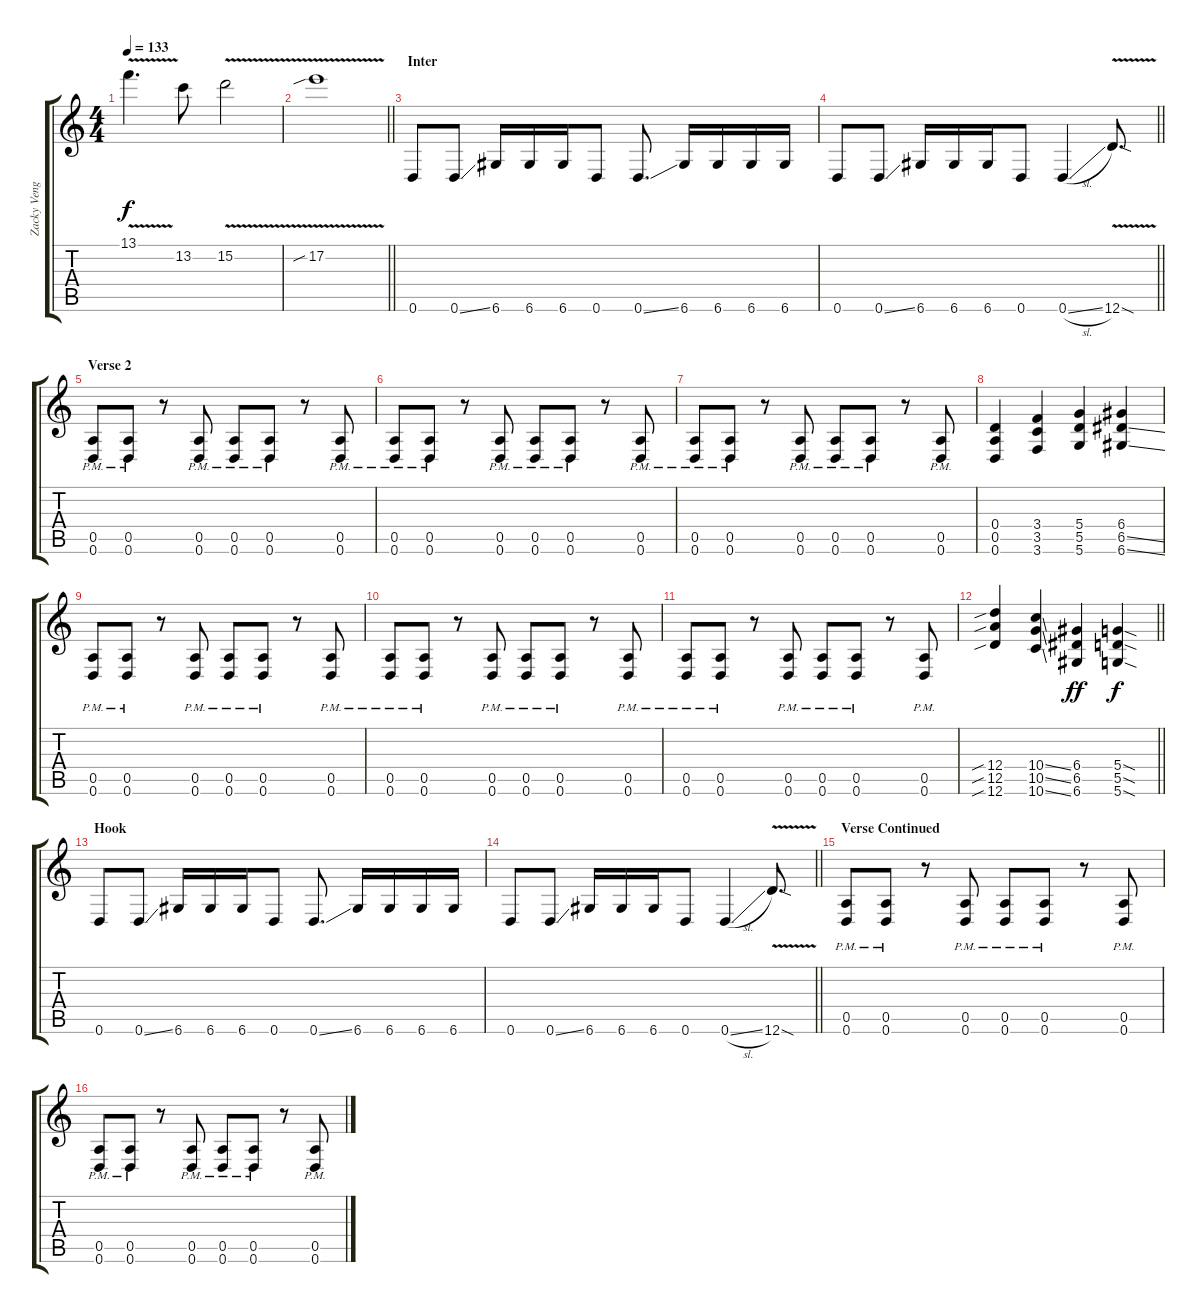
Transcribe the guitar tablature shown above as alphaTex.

\track ("Zacky Vengeance [Guitar]" "Zacky Veng") {instrument distortionguitar}
\staff {score tabs}
\tuning (E4 B3 G3 D3 A2 D2) {hide}
\ts (4 4)
\tempo 133
\clef g2
\ks c
13.1{v}.4{d dy f} 13.2.8 15.2{v}.2 |
\barLineRight lightlight
17.2{v sib}.1 |
\section ("" "Inter")
0.6.8 0.6{ss}.8 6.6.16 6.6.16 6.6.16 0.6.8 0.6{ss}.8{d} 6.6.16 6.6.16 6.6.16 6.6.16 |
\barLineRight lightlight
0.6.8 0.6{ss}.8 6.6.16 6.6.16 6.6.16 0.6.8 0.6{sl}.4 12.6{v sod}.8{d} |
\section ("" "Verse 2")
(0.5{pm} 0.6{pm}).8 (0.5{pm} 0.6{pm}).8 r.8 (0.5{pm} 0.6{pm}).8 (0.5{pm} 0.6{pm}).8 (0.5{pm} 0.6{pm}).8 r.8 (0.5{pm} 0.6{pm}).8 |
(0.5{pm} 0.6{pm}).8 (0.5{pm} 0.6{pm}).8 r.8 (0.5{pm} 0.6{pm}).8 (0.5{pm} 0.6{pm}).8 (0.5{pm} 0.6{pm}).8 r.8 (0.5{pm} 0.6{pm}).8 |
(0.5{pm} 0.6{pm}).8 (0.5{pm} 0.6{pm}).8 r.8 (0.5{pm} 0.6{pm}).8 (0.5{pm} 0.6{pm}).8 (0.5{pm} 0.6{pm}).8 r.8 (0.5{pm} 0.6{pm}).8 |
(0.4 0.5 0.6).4 (3.4 3.5 3.6).4 (5.4 5.5 5.6).4 (6.4 6.5{ss} 6.6{ss}).4 |
(0.5{pm} 0.6{pm}).8 (0.5{pm} 0.6{pm}).8 r.8 (0.5{pm} 0.6{pm}).8 (0.5{pm} 0.6{pm}).8 (0.5{pm} 0.6{pm}).8 r.8 (0.5{pm} 0.6{pm}).8 |
(0.5{pm} 0.6{pm}).8 (0.5{pm} 0.6{pm}).8 r.8 (0.5{pm} 0.6{pm}).8 (0.5{pm} 0.6{pm}).8 (0.5{pm} 0.6{pm}).8 r.8 (0.5{pm} 0.6{pm}).8 |
(0.5{pm} 0.6{pm}).8 (0.5{pm} 0.6{pm}).8 r.8 (0.5{pm} 0.6{pm}).8 (0.5{pm} 0.6{pm}).8 (0.5{pm} 0.6{pm}).8 r.8 (0.5{pm} 0.6{pm}).8 |
\barLineRight lightlight
(12.4{sib} 12.5{sib} 12.6{sib}).4 (10.4{ss} 10.5{ss} 10.6{ss}).4 (6.4 6.5 6.6).4{dy ff} (5.4{sod} 5.5{sod} 5.6{sod}).4{dy f} |
\section ("" "Hook")
0.6.8 0.6{ss}.8 6.6.16 6.6.16 6.6.16 0.6.8 0.6{ss}.8{d} 6.6.16 6.6.16 6.6.16 6.6.16 |
\barLineRight lightlight
0.6.8 0.6{ss}.8 6.6.16 6.6.16 6.6.16 0.6.8 0.6{sl}.4 12.6{v sod}.8{d} |
\section ("" "Verse Continued")
(0.5{pm} 0.6{pm}).8 (0.5{pm} 0.6{pm}).8 r.8 (0.5{pm} 0.6{pm}).8 (0.5{pm} 0.6{pm}).8 (0.5{pm} 0.6{pm}).8 r.8 (0.5{pm} 0.6{pm}).8 |
(0.5{pm} 0.6{pm}).8 (0.5{pm} 0.6{pm}).8 r.8 (0.5{pm} 0.6{pm}).8 (0.5{pm} 0.6{pm}).8 (0.5{pm} 0.6{pm}).8 r.8 (0.5{pm} 0.6{pm}).8
